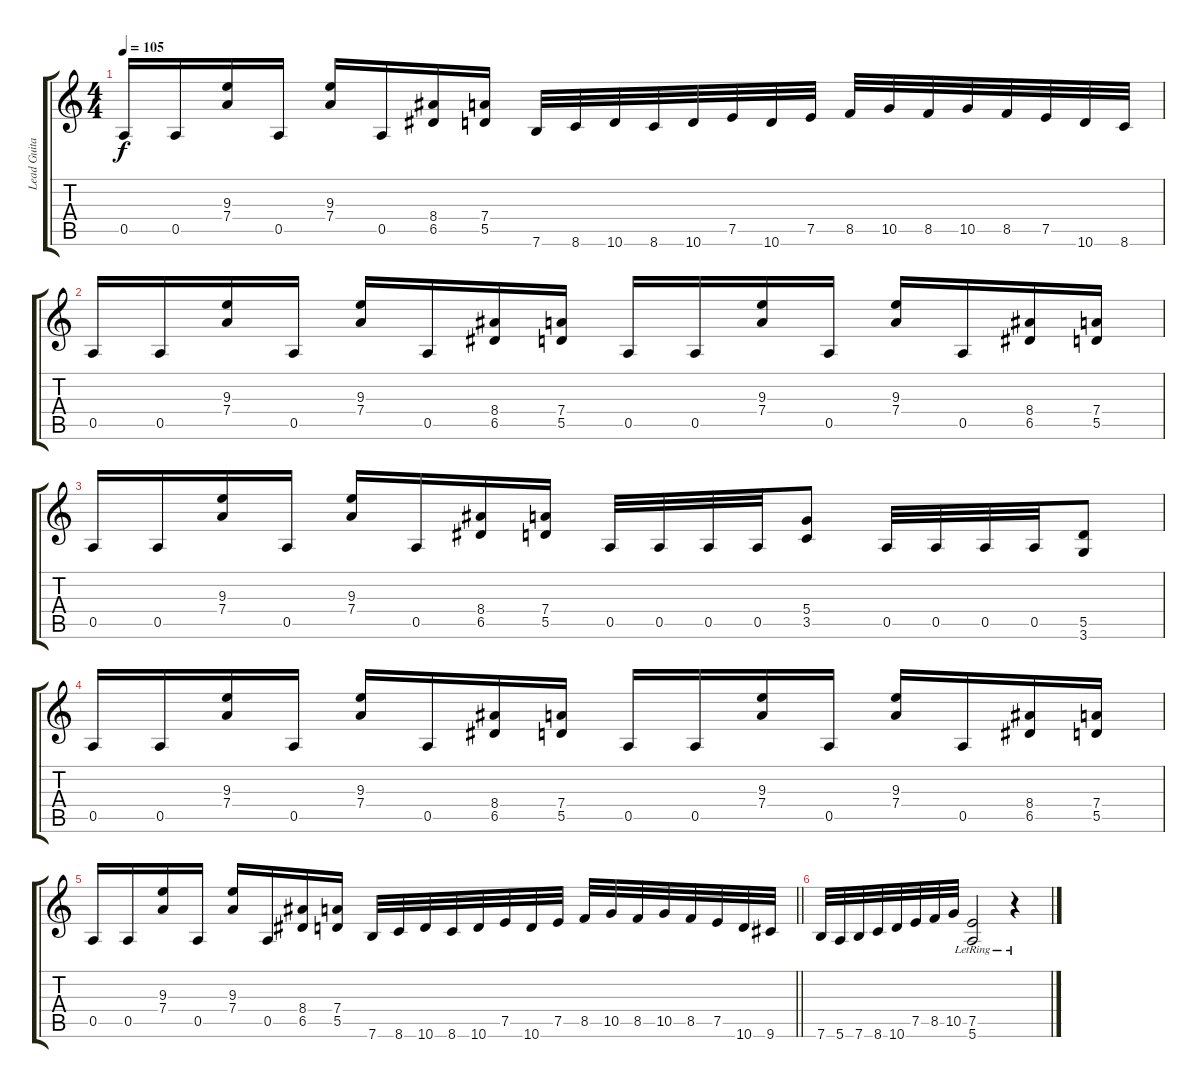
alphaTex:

\track ("Lead Guitar" "Lead Guita") {instrument distortionguitar}
\staff {score tabs}
\tuning (E4 B3 G3 D3 A2 E2) {hide}
\ts (4 4)
\tempo 105
\clef g2
\ks c
0.5.16{dy f} 0.5.16 (9.3 7.4).16 0.5.16 (9.3 7.4).16 0.5.16 (8.4 6.5).16 (7.4 5.5).16 7.6.32 8.6.32 10.6.32 8.6.32 10.6.32 7.5.32 10.6.32 7.5.32 8.5.32 10.5.32 8.5.32 10.5.32 8.5.32 7.5.32 10.6.32 8.6.32 |
0.5.16 0.5.16 (9.3 7.4).16 0.5.16 (9.3 7.4).16 0.5.16 (8.4 6.5).16 (7.4 5.5).16 0.5.16 0.5.16 (9.3 7.4).16 0.5.16 (9.3 7.4).16 0.5.16 (8.4 6.5).16 (7.4 5.5).16 |
0.5.16 0.5.16 (9.3 7.4).16 0.5.16 (9.3 7.4).16 0.5.16 (8.4 6.5).16 (7.4 5.5).16 0.5.32 0.5.32 0.5.32 0.5.32 (5.4 3.5).8 0.5.32 0.5.32 0.5.32 0.5.32 (5.5 3.6).8 |
0.5.16 0.5.16 (9.3 7.4).16 0.5.16 (9.3 7.4).16 0.5.16 (8.4 6.5).16 (7.4 5.5).16 0.5.16 0.5.16 (9.3 7.4).16 0.5.16 (9.3 7.4).16 0.5.16 (8.4 6.5).16 (7.4 5.5).16 |
\barLineRight lightlight
0.5.16 0.5.16 (9.3 7.4).16 0.5.16 (9.3 7.4).16 0.5.16 (8.4 6.5).16 (7.4 5.5).16 7.6.32 8.6.32 10.6.32 8.6.32 10.6.32 7.5.32 10.6.32 7.5.32 8.5.32 10.5.32 8.5.32 10.5.32 8.5.32 7.5.32 10.6.32 9.6.32 |
7.6.32 5.6.32 7.6.32 8.6.32 10.6.32 7.5.32 8.5.32 10.5.32 (7.5{lr} 5.6).2 r.4
